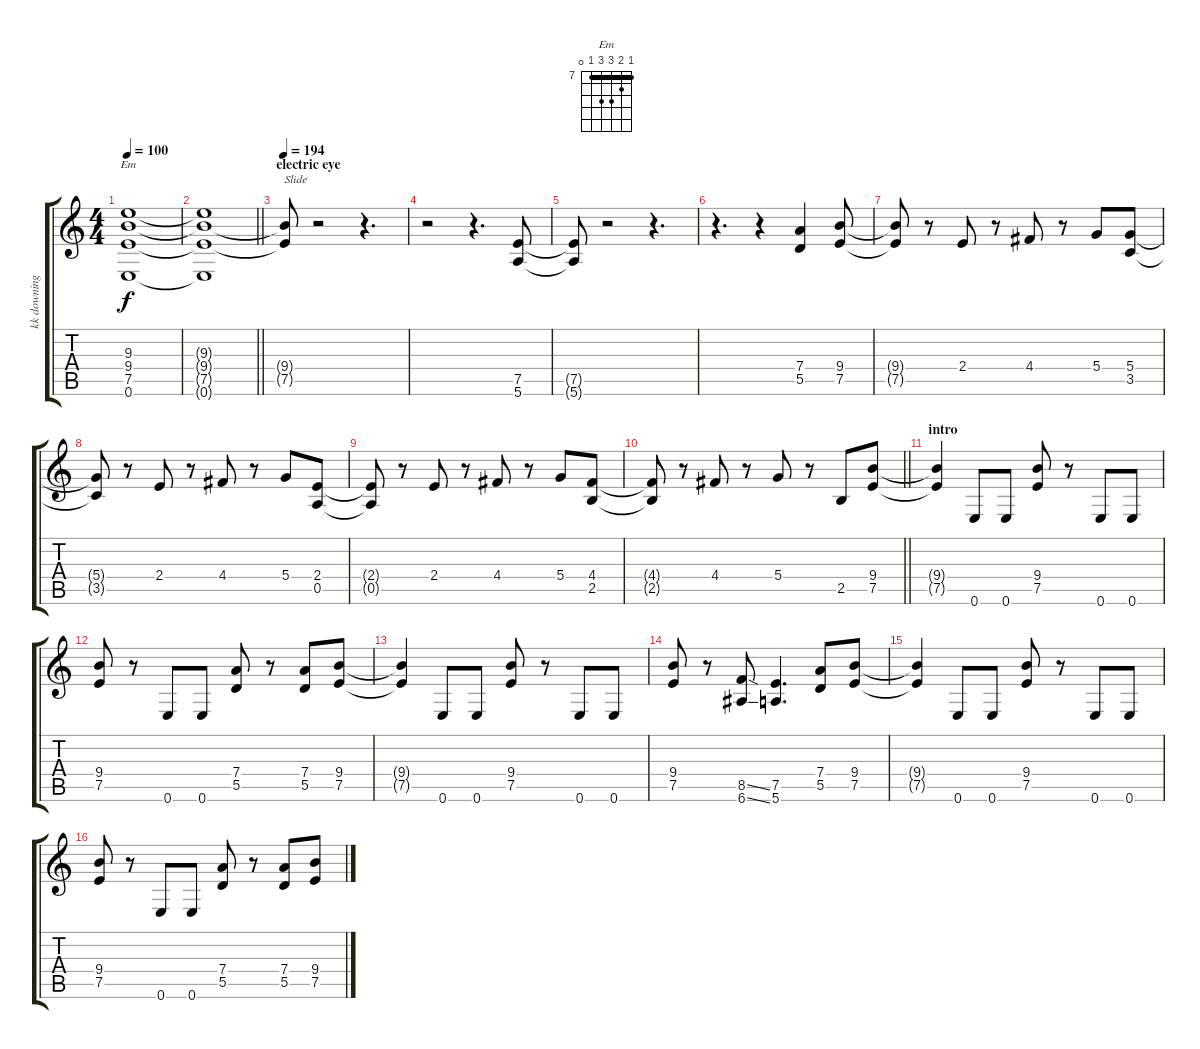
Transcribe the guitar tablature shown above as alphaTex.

\track ("kk downing" "kk downing") {instrument distortionguitar}
\staff {score tabs}
\tuning (E4 B3 G3 D3 A2 E2) {hide}
\chord ("Em" 7 8 9 9 7 0) {firstfret 7 barre 7}
\ts (4 4)
\tempo 100
\clef g2
\ks c
(9.3 9.4 7.5 0.6).1{ch "Em" dy f volume 16} |
\barLineRight lightlight
(9.3{t} 9.4{t} 7.5{t} 0.6{t}).1 |
\section ("" "electric eye")
\tempo 194
(9.4{t} 7.5{t}).8{txt "Slide"} r.2 r.4{d} |
r.2 r.4{d} (7.5 5.6).8 |
(7.5{t} 5.6{t}).8 r.2 r.4{d} |
r.4{d} r.4 (7.4 5.5).4 (9.4 7.5).8 |
(9.4{t} 7.5{t}).8 r.8 2.4.8 r.8 4.4.8 r.8 5.4.8 (5.4 3.5).8 |
(5.4{t} 3.5{t}).8 r.8 2.4.8 r.8 4.4.8 r.8 5.4.8 (2.4 0.5).8 |
(2.4{t} 0.5{t}).8 r.8 2.4.8 r.8 4.4.8 r.8 5.4.8 (4.4 2.5).8 |
\barLineRight lightlight
(4.4{t} 2.5{t}).8 r.8 4.4.8 r.8 5.4.8 r.8 2.5.8 (9.4 7.5).8 |
\section ("" "intro ")
(9.4{t} 7.5{t}).4 0.6.8 0.6.8 (9.4 7.5).8 r.8 0.6.8 0.6.8 |
(9.4 7.5).8 r.8 0.6.8 0.6.8 (7.4 5.5).8 r.8 (7.4 5.5).8 (9.4 7.5).8 |
(9.4{t} 7.5{t}).4 0.6.8 0.6.8 (9.4 7.5).8 r.8 0.6.8 0.6.8 |
(9.4 7.5).8 r.8 (8.5{ss} 6.6{ss}).8 (7.5 5.6).4{d} (7.4 5.5).8 (9.4 7.5).8 |
(9.4{t} 7.5{t}).4 0.6.8 0.6.8 (9.4 7.5).8 r.8 0.6.8 0.6.8 |
(9.4 7.5).8 r.8 0.6.8 0.6.8 (7.4 5.5).8 r.8 (7.4 5.5).8 (9.4 7.5).8
